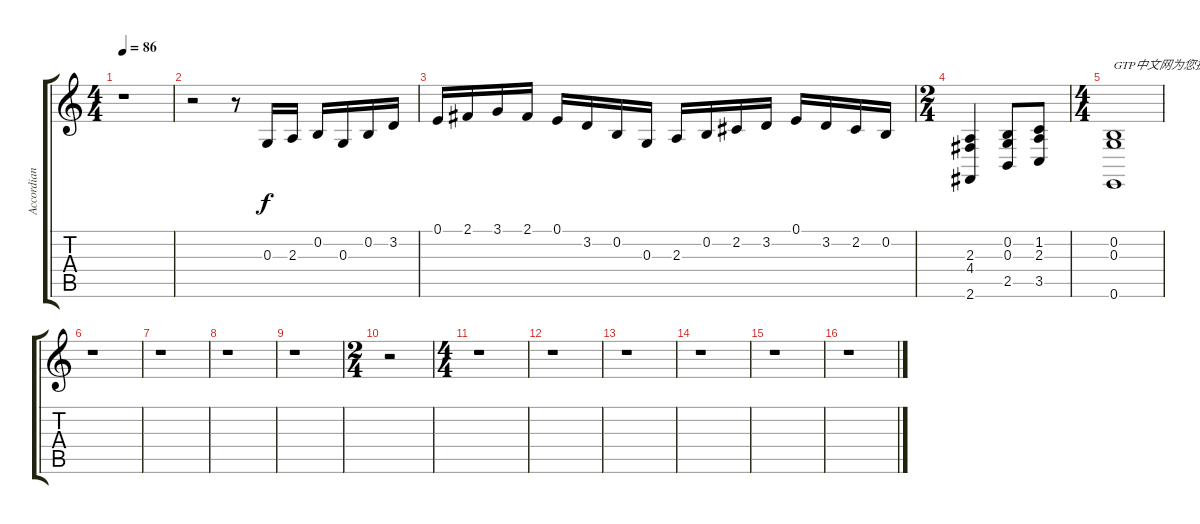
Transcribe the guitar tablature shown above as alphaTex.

\track ("Accordian" "Accordian") {instrument accordion}
\staff {score tabs}
\tuning (E4 B3 G3 D3 A2 E2) {hide}
\ts (4 4)
\tempo 86
\clef g2
\ks c
r.1{dy f instrument accordion} |
r.2 r.8 0.3.16 2.3.16 0.2.16 0.3.16 0.2.16 3.2.16 |
0.1.16 2.1.16 3.1.16 2.1.16 0.1.16 3.2.16 0.2.16 0.3.16 2.3.16 0.2.16 2.2.16 3.2.16 0.1.16 3.2.16 2.2.16 0.2.16 |
\ts (2 4)
(2.3 4.4 2.6).4 (0.2 0.3 2.5).8 (1.2 2.3 3.5).8 |
\ts (4 4)
(0.2 0.3 0.6).1{txt "GTP中文网为您提供优秀的谱子"} |
r.1 |
r.1 |
r.1 |
r.1 |
\ts (2 4)
r.2 |
\ts (4 4)
r.1 |
r.1 |
r.1 |
r.1 |
r.1 |
r.1
